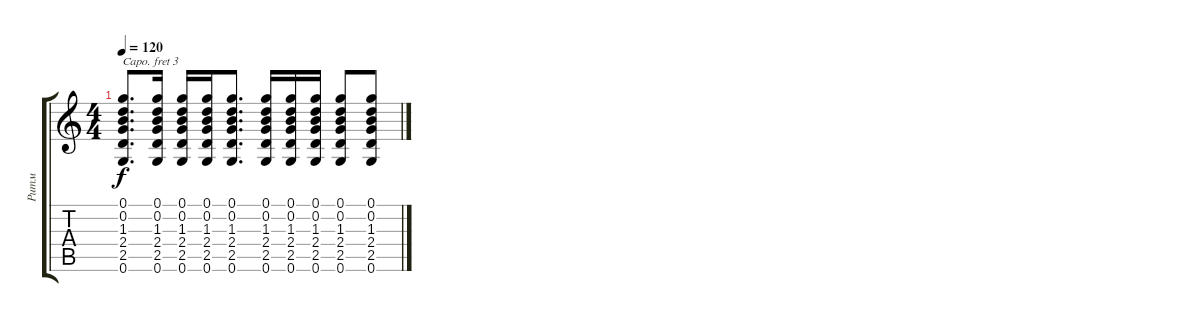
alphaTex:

\track ("Ритм" "Ритм") {instrument acousticguitarnylon}
\staff {score tabs}
\capo 3
\tuning (E4 B3 G3 D3 A2 E2) {hide}
\ts (4 4)
\tempo 120
\clef g2
\ks c
(0.1 0.2 1.3 2.4 2.5 0.6).8{d dy f} (0.1 0.2 1.3 2.4 2.5 0.6).16 (0.1 0.2 1.3 2.4 2.5 0.6).16 (0.1 0.2 1.3 2.4 2.5 0.6).16 (0.1 0.2 1.3 2.4 2.5 0.6).8{d} (0.1 0.2 1.3 2.4 2.5 0.6).16 (0.1 0.2 1.3 2.4 2.5 0.6).16 (0.1 0.2 1.3 2.4 2.5 0.6).16 (0.1 0.2 1.3 2.4 2.5 0.6).8 (0.1 0.2 1.3 2.4 2.5 0.6).8
